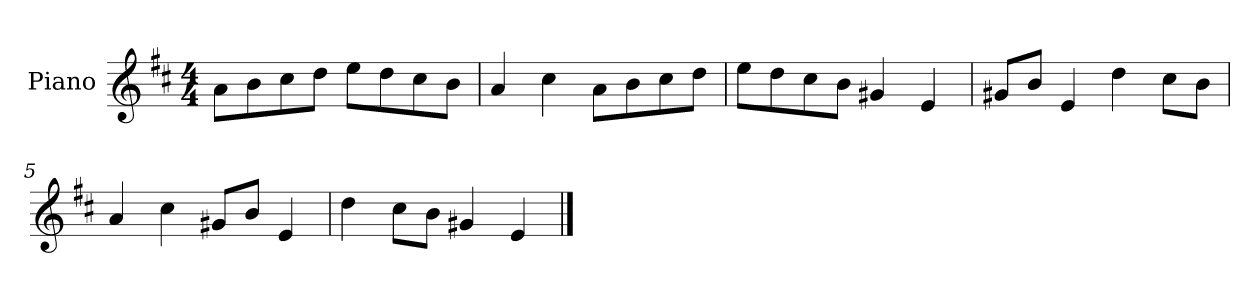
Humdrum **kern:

**kern
*part1
*staff1
*I"Piano
*I'P-no
*clefG2
*k[f#c#]
*M4/4
*MM90
=1
8a\L
8b\
8cc#\
8dd\J
8ee\L
8dd\
8cc#\
8b\J
=2
4a/
4cc#\
8a\L
8b\
8cc#\
8dd\J
=3
8ee\L
8dd\
8cc#\
8b\J
4g#X/
4e/
=4
8g#X/L
8b/J
4e/
4dd\
8cc#\L
8b\J
=5
4a/
4cc#\
8g#X/L
8b/J
4e/
!!LO:LB:g=z
=6
4dd\
8cc#\L
8b\J
4g#X/
4e/
==
*-
